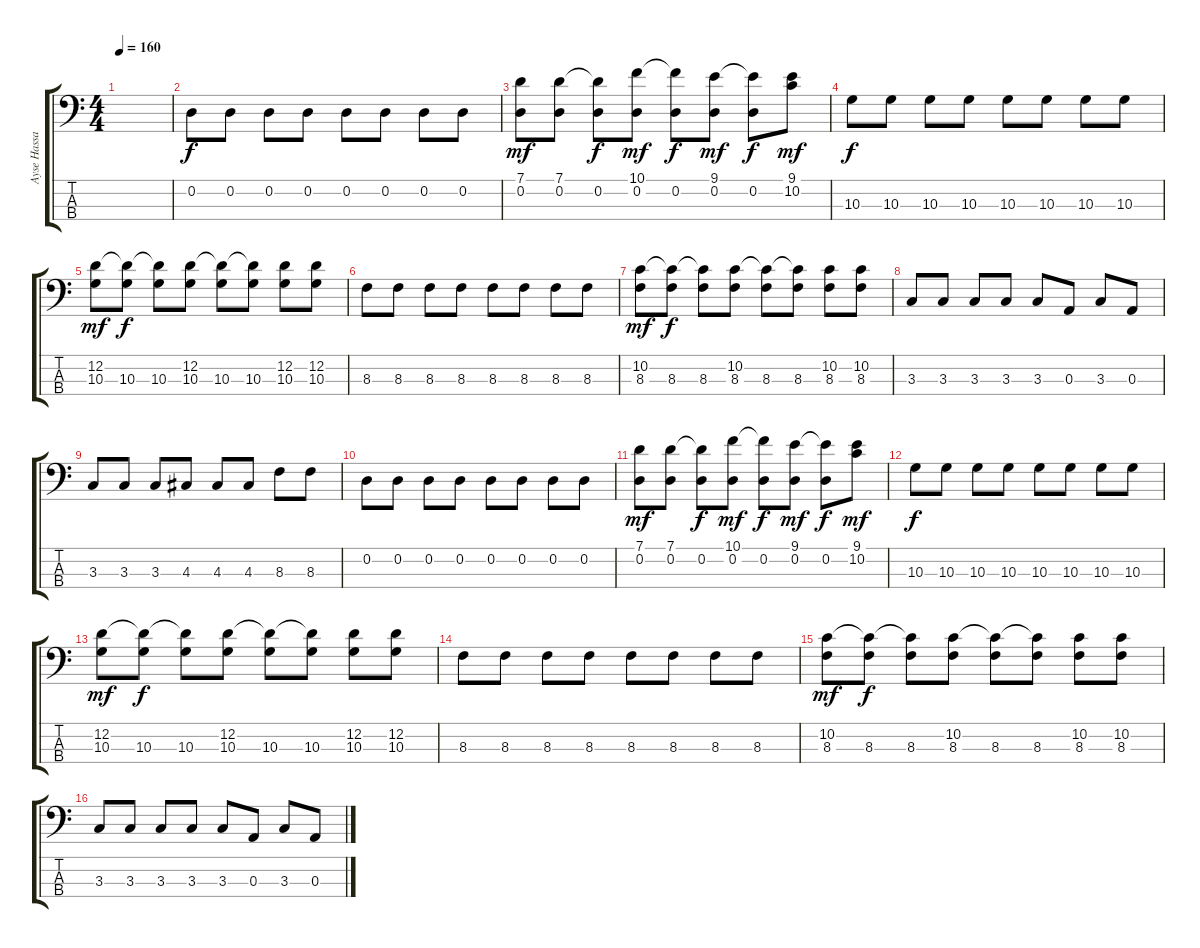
\track ("Ayse Hassan - Bass" "Ayse Hassa") {instrument electricbasspick}
\staff {score tabs}
\tuning (G2 D2 A1 E1) {hide}
\ts (4 4)
\tempo 160
\clef f4
\ks c
|
0.2.8 0.2.8 0.2.8 0.2.8 0.2.8 0.2.8 0.2.8 0.2.8 |
(7.1 0.2).8{dy mf} (7.1 0.2).8 (7.1{t} 0.2).8{dy f} (10.1 0.2).8{dy mf} (10.1{t} 0.2).8{dy f} (9.1 0.2).8{dy mf} (9.1{t} 0.2).8{dy f} (9.1 10.2).8{dy mf} |
10.3.8{dy f} 10.3.8 10.3.8 10.3.8 10.3.8 10.3.8 10.3.8 10.3.8 |
(12.2 10.3).8{dy mf} (12.2{t} 10.3).8{dy f} (12.2{t} 10.3).8 (12.2 10.3).8 (12.2{t} 10.3).8 (12.2{t} 10.3).8 (12.2 10.3).8 (12.2 10.3).8 |
8.3.8 8.3.8 8.3.8 8.3.8 8.3.8 8.3.8 8.3.8 8.3.8 |
(10.2 8.3).8{dy mf} (10.2{t} 8.3).8{dy f} (10.2{t} 8.3).8 (10.2 8.3).8 (10.2{t} 8.3).8 (10.2{t} 8.3).8 (10.2 8.3).8 (10.2 8.3).8 |
3.3.8 3.3.8 3.3.8 3.3.8 3.3.8 0.3.8 3.3.8 0.3.8 |
3.3.8 3.3.8 3.3.8 4.3.8 4.3.8 4.3.8 8.3.8 8.3.8 |
0.2.8 0.2.8 0.2.8 0.2.8 0.2.8 0.2.8 0.2.8 0.2.8 |
(7.1 0.2).8{dy mf} (7.1 0.2).8 (7.1{t} 0.2).8{dy f} (10.1 0.2).8{dy mf} (10.1{t} 0.2).8{dy f} (9.1 0.2).8{dy mf} (9.1{t} 0.2).8{dy f} (9.1 10.2).8{dy mf} |
10.3.8{dy f} 10.3.8 10.3.8 10.3.8 10.3.8 10.3.8 10.3.8 10.3.8 |
(12.2 10.3).8{dy mf} (12.2{t} 10.3).8{dy f} (12.2{t} 10.3).8 (12.2 10.3).8 (12.2{t} 10.3).8 (12.2{t} 10.3).8 (12.2 10.3).8 (12.2 10.3).8 |
8.3.8 8.3.8 8.3.8 8.3.8 8.3.8 8.3.8 8.3.8 8.3.8 |
(10.2 8.3).8{dy mf} (10.2{t} 8.3).8{dy f} (10.2{t} 8.3).8 (10.2 8.3).8 (10.2{t} 8.3).8 (10.2{t} 8.3).8 (10.2 8.3).8 (10.2 8.3).8 |
3.3.8 3.3.8 3.3.8 3.3.8 3.3.8 0.3.8 3.3.8 0.3.8
